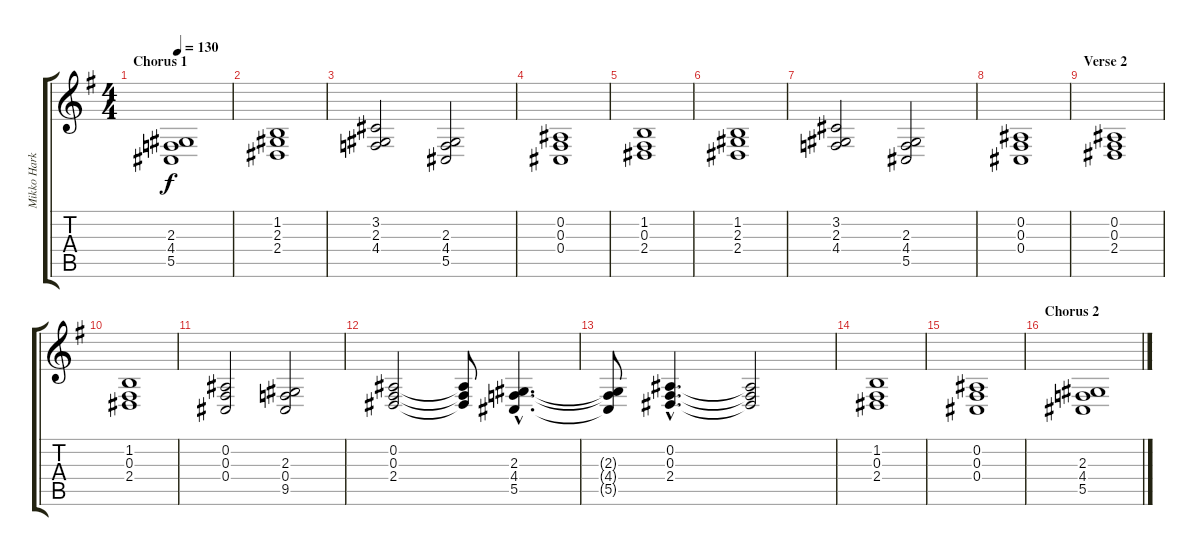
\track ("Mikko Harkin LH" "Mikko Hark") {instrument harpsichord}
\staff {score tabs}
\tuning (Eb4 Bb3 Gb3 Db3 Ab2 Eb2) {hide}
\ts (4 4)
\section ("" "Chorus 1")
\tempo 130
\clef g2
\ks eminor
(2.3 4.4 5.5).1{dy f} |
(1.2 2.3 2.4).1 |
(3.2 2.3 4.4).2 (2.3 4.4 5.5).2 |
(0.2 0.3 0.4).1 |
(1.2 0.3 2.4).1 |
(1.2 2.3 2.4).1 |
(3.2 2.3 4.4).2 (2.3 4.4 5.5).2 |
(0.2 0.3 0.4).1 |
\section ("" "Verse 2")
(0.2 0.3 2.4).1{volume 12 instrument pad4choir} |
(1.2 0.3 2.4).1 |
(0.2 0.3 0.4).2 (2.3 0.4 9.5).2 |
(0.2 0.3 2.4).2 (0.2{t} 0.3{t} 2.4{t}).8 (2.3{hac} 4.4{hac} 5.5{hac}).4{d} |
(2.3{t} 4.4{t} 5.5{t}).8 (0.2{hac} 0.3{hac} 2.4{hac}).4{d} (0.2{t} 0.3{t} 2.4{t}).2 |
(1.2 0.3 2.4).1 |
(0.2 0.3 0.4).1 |
\section ("" "Chorus 2")
(2.3 4.4 5.5).1
